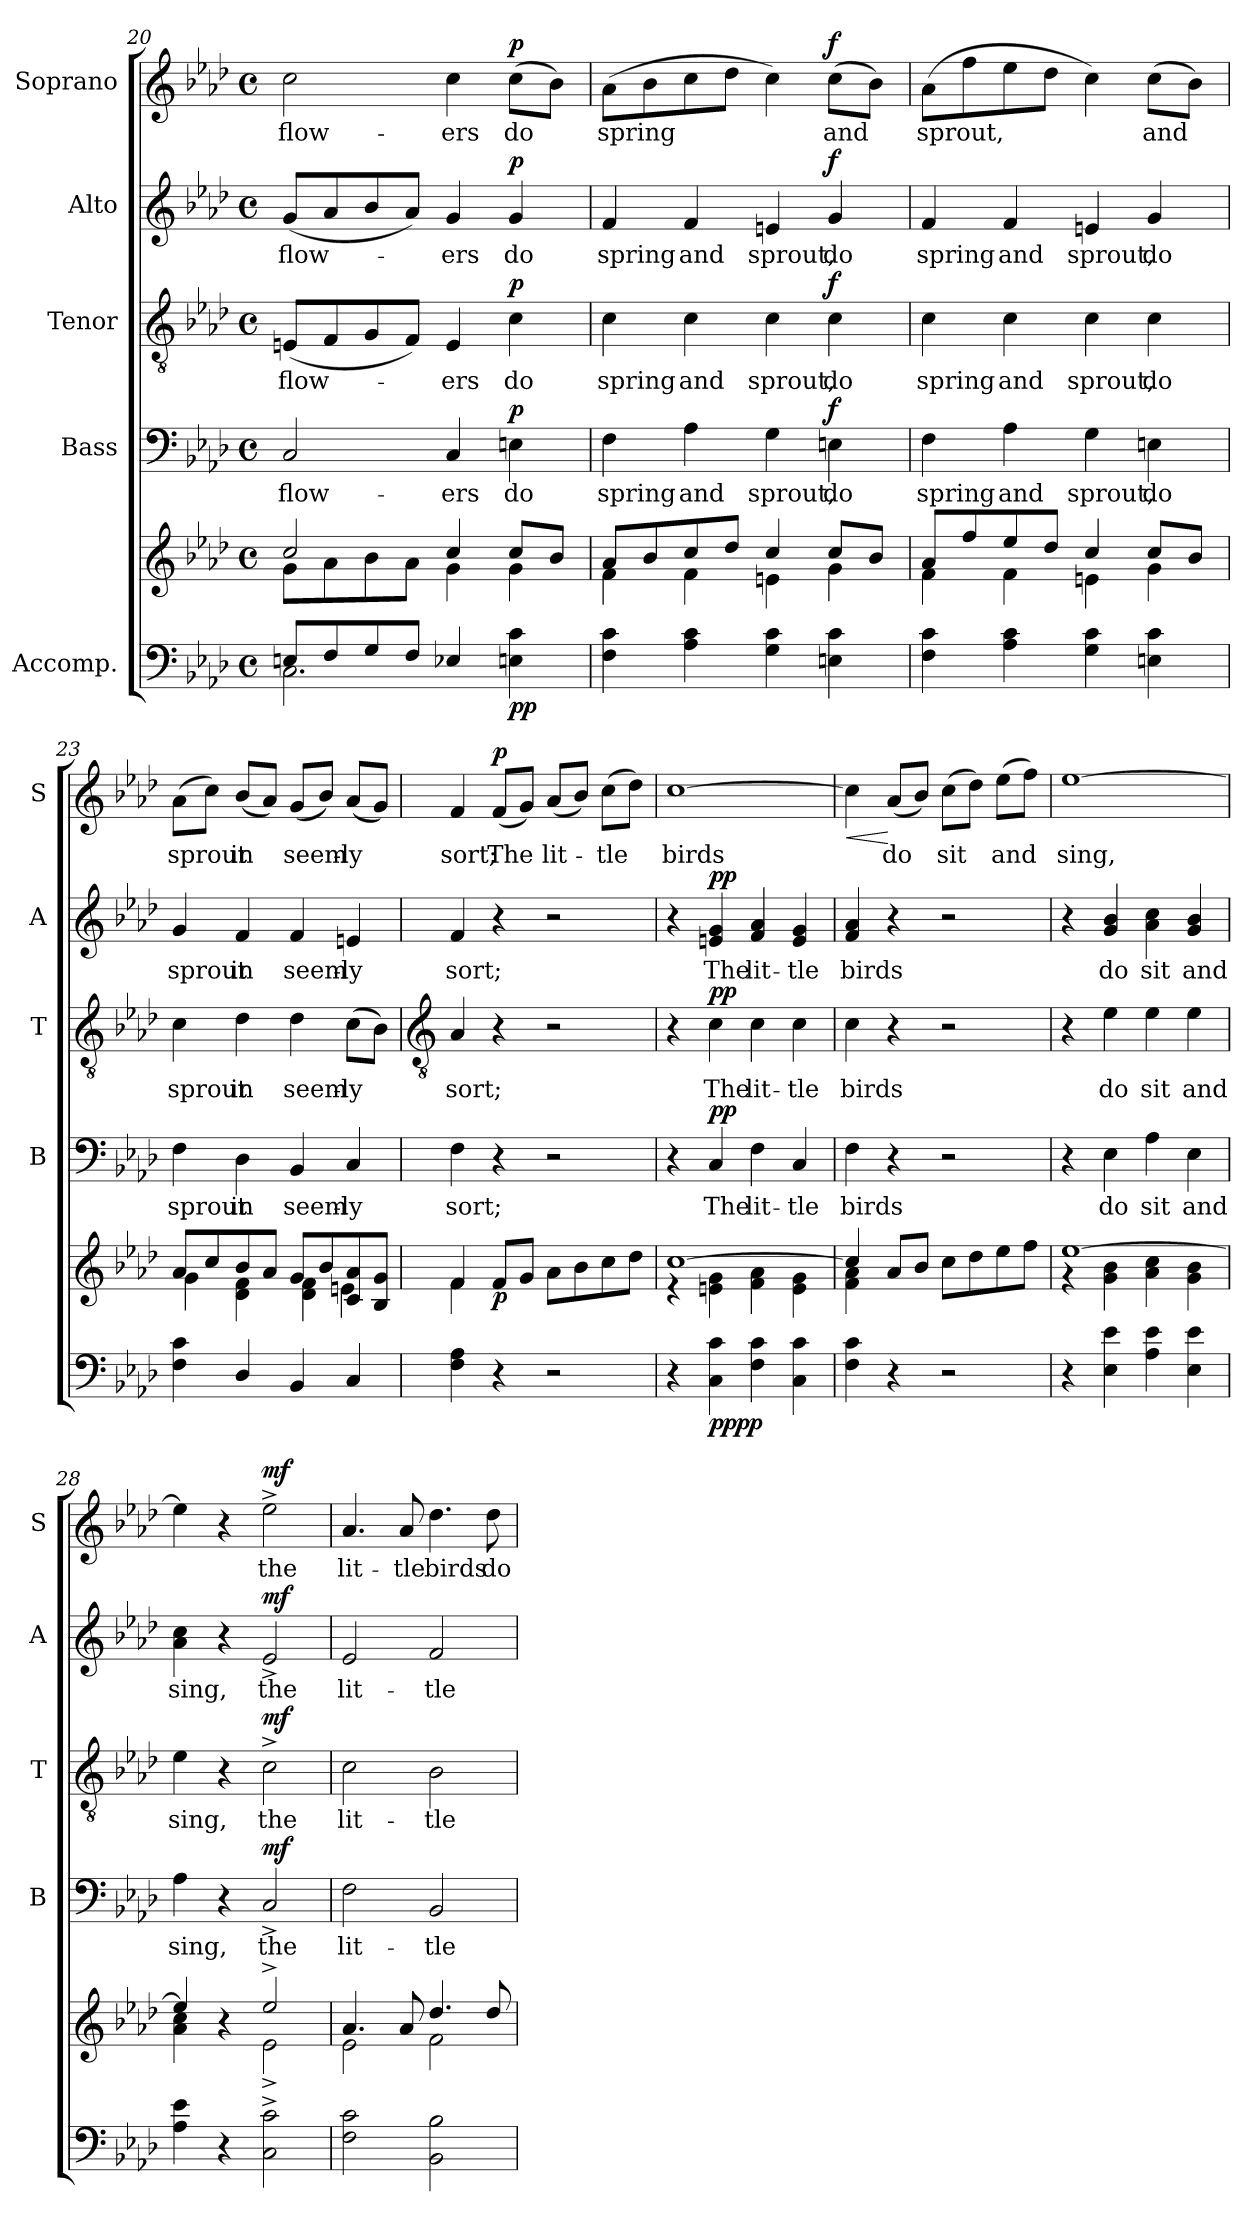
**kern	**kern	**dynam	**kern	**text	**dynam	**kern	**text	**dynam	**kern	**text	**dynam	**kern	**text	**dynam
*part5	*part5	*part5	*part4	*part4	*part4	*part3	*part3	*part3	*part2	*part2	*part2	*part1	*part1	*part1
*staff6	*staff5	*staff5/6	*staff4	*staff4	*staff4	*staff3	*staff3	*staff3	*staff2	*staff2	*staff2	*staff1	*staff1	*staff1
*I"Accomp.	*	*	*I"Bass	*	*	*I"Tenor	*	*	*I"Alto	*	*	*I"Soprano	*	*
*	*	*	*I'B	*	*	*I'T	*	*	*I'A	*	*	*I'S	*	*
!!LO:LB:g=z
*clefF4	*clefG2	*	*clefF4	*	*	*clefGv2	*	*	*clefG2	*	*	*clefG2	*	*
*k[b-e-a-d-]	*k[b-e-a-d-]	*	*k[b-e-a-d-]	*	*	*k[b-e-a-d-]	*	*	*k[b-e-a-d-]	*	*	*k[b-e-a-d-]	*	*
*A-:	*A-:	*	*A-:	*	*	*A-:	*	*	*A-:	*	*	*A-:	*	*
*M4/4	*M4/4	*	*M4/4	*	*	*M4/4	*	*	*M4/4	*	*	*M4/4	*	*
*met(c)	*met(c)	*	*met(c)	*	*	*met(c)	*	*	*met(c)	*	*	*met(c)	*	*
=20	=20	=20	=20	=20	=20	=20	=20	=20	=20	=20	=20	=20	=20	=20
*^	*^	*	*	*	*	*	*	*	*	*	*	*	*	*
!	!	!	!	!	!	!LO:LY:b	!	!	!LO:LY:b	!	!	!LO:LY:b	!	!	!LO:LY:b	!
8En/L	2.C\	2cc/	8g\L	.	2C	flow-	.	(<8EnL	flow-	.	(<8gL	flow-	.	2cc	flow-	.
8F/	.	.	8a-\	.	.	.	.	8F	.	.	8a-	.	.	.	.	.
8G/	.	.	8b-\	.	.	.	.	8G	.	.	8b-	.	.	.	.	.
8F/J	.	.	8a-\J	.	.	.	.	8FJ)	.	.	8a-J)	.	.	.	.	.
!	!	!	!	!	!	!LO:LY:b	!	!	!LO:LY:b	!	!	!LO:LY:b	!	!	!LO:LY:b	!
4E-X/	.	4cc/	4g\	.	4C	-ers	.	4E	ers	.	4g	ers	.	4cc	-ers	.
!	!	!	!	!LO:DY:b=2	!	!LO:LY:b	!	!	!LO:LY:b	!	!	!LO:LY:b	!	!	!LO:LY:b	!
!	!	!	!	!LO:DY:n=1:b	!	!	!LO:DY:b	!	!	!LO:DY:b	!	!	!LO:DY:b	!	!	!LO:DY:b
4ryy	4En 4c	8cc/L	4g\	p p	4En	do	p	4c	do	p	4g	do	p	(>8ccL	do	p
.	.	8b-/J	.	.	.	.	.	.	.	.	.	.	.	8b-J)	.	.
=21	=21	=21	=21	=21	=21	=21	=21	=21	=21	=21	=21	=21	=21	=21	=21	=21
!	!	!	!	!	!	!LO:LY:b	!	!	!LO:LY:b	!	!	!LO:LY:b	!	!	!LO:LY:b	!
1ryy	4F 4c	8a-/L	4f\	.	4F	spring	.	4c	spring	.	4f	spring	.	(>8a-L	spring	.
.	.	8b-/	.	.	.	.	.	.	.	.	.	.	.	8b-	.	.
!	!	!	!	!	!	!LO:LY:b	!	!	!LO:LY:b	!	!	!LO:LY:b	!	!	!	!
.	4A- 4c	8cc/	4f\	.	4A-	and	.	4c	and	.	4f	and	.	8cc	.	.
.	.	8dd-/J	.	.	.	.	.	.	.	.	.	.	.	8dd-J	.	.
!	!	!	!	!	!	!LO:LY:b	!	!	!LO:LY:b	!	!	!LO:LY:b	!	!	!	!
.	4G 4c	4cc/	4en\	.	4G	sprout,	.	4c	sprout,	.	4en	sprout,	.	4cc)	.	.
!	!	!	!	!	!	!LO:LY:b	!LO:DY:b	!	!LO:LY:b	!LO:DY:b	!	!LO:LY:b	!LO:DY:b	!	!LO:LY:b	!LO:DY:b
.	4En 4c	8cc/L	4g\	.	4En	do	f	4c	do	f	4g	do	f	(>8ccL	and	f
.	.	8b-/J	.	.	.	.	.	.	.	.	.	.	.	8b-J)	.	.
=22	=22	=22	=22	=22	=22	=22	=22	=22	=22	=22	=22	=22	=22	=22	=22	=22
!	!	!	!	!	!	!LO:LY:b	!	!	!LO:LY:b	!	!	!LO:LY:b	!	!	!LO:LY:b	!
1ryy	4F 4c	8a-/L	4f\	.	4F	spring	.	4c	spring	.	4f	spring	.	(>8a-L	sprout,	.
.	.	8ff/	.	.	.	.	.	.	.	.	.	.	.	8ff	.	.
!	!	!	!	!	!	!LO:LY:b	!	!	!LO:LY:b	!	!	!LO:LY:b	!	!	!	!
.	4A- 4c	8ee-/	4f\	.	4A-	and	.	4c	and	.	4f	and	.	8ee-	.	.
.	.	8dd-/J	.	.	.	.	.	.	.	.	.	.	.	8dd-J	.	.
!	!	!	!	!	!	!LO:LY:b	!	!	!LO:LY:b	!	!	!LO:LY:b	!	!	!	!
.	4G 4c	4cc/	4en\	.	4G	sprout,	.	4c	sprout,	.	4en	sprout,	.	4cc)	.	.
!	!	!	!	!	!	!LO:LY:b	!	!	!LO:LY:b	!	!	!LO:LY:b	!	!	!LO:LY:b	!
.	4En 4c	8cc/L	4g\	.	4En	do	.	4c	do	.	4g	do	.	(>8ccL	and	.
.	.	8b-/J	.	.	.	.	.	.	.	.	.	.	.	8b-J)	.	.
*v	*v	*	*	*	*	*	*	*	*	*	*	*	*	*	*	*
=23	=23	=23	=23	=23	=23	=23	=23	=23	=23	=23	=23	=23	=23	=23	=23
!	!	!	!	!	!LO:LY:b	!	!	!LO:LY:b	!	!	!LO:LY:b	!	!	!LO:LY:b	!
4F 4c	8a-/L	4g\	.	4F	sprout	.	4c	sprout	.	4g	sprout	.	(>8a-L	sprout	.
.	8cc/	.	.	.	.	.	.	.	.	.	.	.	8ccJ)	.	.
!	!	!	!	!	!LO:LY:b	!	!	!LO:LY:b	!	!	!LO:LY:b	!	!	!LO:LY:b	!
4D-/	8b-/	4d-\ 4f\	.	4D-	in	.	4d-	in	.	4f	in	.	(<8b-L	in	.
.	8a-/J	.	.	.	.	.	.	.	.	.	.	.	8a-J)	.	.
!	!	!	!	!	!LO:LY:b	!	!	!LO:LY:b	!	!	!LO:LY:b	!	!	!LO:LY:b	!
4BB-	8g/L	4d-\ 4f\	.	4BB-	seem-	.	4d-	seem-	.	4f	seem-	.	(<8gL	seem-	.
.	8b-/	.	.	.	.	.	.	.	.	.	.	.	8b-J)	.	.
!	!	!	!	!	!LO:LY:b	!	!	!LO:LY:b	!	!	!LO:LY:b	!	!	!LO:LY:b	!
4C	8c/ 8a-/	4en\	.	4C	-ly	.	(>8cL	-ly	.	4en	-ly	.	(<8a-L	ly	.
.	8B-/ 8g/J	.	.	.	.	.	8B-J)	.	.	.	.	.	8gJ)	.	.
!!LO:LB:g=z
=24	=24	=24	=24	=24	=24	=24	=24	=24	=24	=24	=24	=24	=24	=24	=24
*	*	*	*	*	*	*	*clefGv2	*	*	*	*	*	*	*	*
!	!	!	!	!	!LO:LY:b	!	!	!LO:LY:b	!	!	!LO:LY:b	!	!	!LO:LY:b	!
4F 4A-	4f/	4f\	.	4F	sort;	.	4A-	sort;	.	4f	sort;	.	4f	sort;	.
!	!	!	!LO:DY:b	!	!	!	!	!	!	!	!	!	!	!LO:LY:b	!LO:DY:b
4r	8f/L	4ryy	p	4r	.	.	4r	.	.	4r	.	.	(<8fL	The	p
.	8g/J	.	.	.	.	.	.	.	.	.	.	.	8gJ)	.	.
!	!	!	!	!	!	!	!	!	!	!	!	!	!	!LO:LY:b	!
2r	8a-\L	2ryy	.	2r	.	.	2r	.	.	2r	.	.	(<8a-L	lit-	.
.	8b-\	.	.	.	.	.	.	.	.	.	.	.	8b-J)	.	.
!	!	!	!	!	!	!	!	!	!	!	!	!	!	!LO:LY:b	!
.	8cc\	.	.	.	.	.	.	.	.	.	.	.	(>8ccL	tle	.
.	8dd-\J	.	.	.	.	.	.	.	.	.	.	.	8dd-J)	.	.
=25	=25	=25	=25	=25	=25	=25	=25	=25	=25	=25	=25	=25	=25	=25	=25
!	!	!	!	!	!	!	!	!	!	!	!	!	!	!LO:LY:b	!
4r	[1cc/	4r	.	4r	.	.	4r	.	.	4r	.	.	[1cc	birds	.
!	!	!	!LO:DY:b=2	!	!LO:LY:b	!	!	!LO:LY:b	!	!	!LO:LY:b	!	!	!	!
!	!	!	!LO:DY:n=1:b	!	!	!LO:DY:b	!	!	!LO:DY:b	!	!	!LO:DY:b	!	!	!
4C 4c	.	4en\ 4g\	pp pp	4C	The	pp	4c	The	pp	4en 4g	The	pp	.	.	.
!	!	!	!	!	!LO:LY:b	!	!	!LO:LY:b	!	!	!LO:LY:b	!	!	!	!
4F 4c	.	4f\ 4a-\	.	4F	lit-	.	4c	lit-	.	4f 4a-	lit-	.	.	.	.
!	!	!	!	!	!LO:LY:b	!	!	!LO:LY:b	!	!	!LO:LY:b	!	!	!	!
4C 4c	.	4e\ 4g\	.	4C	-tle	.	4c	-tle	.	4e 4g	-tle	.	.	.	.
=26	=26	=26	=26	=26	=26	=26	=26	=26	=26	=26	=26	=26	=26	=26	=26
!	!	!	!	!	!LO:LY:b	!	!	!LO:LY:b	!	!	!LO:LY:b	!	!	!	!LO:HP:b
4F 4c	4cc/]	4f\ 4a-\	.	4F	birds	.	4c	birds	.	4f 4a-	birds	.	4cc]	.	<
!	!	!	!	!	!	!	!	!	!	!	!	!	!	!LO:LY:b	!
4r	8a-/L	4ryy	.	4r	.	.	4r	.	.	4r	.	.	(<8a-L	do	[
.	8b-/J	.	.	.	.	.	.	.	.	.	.	.	8b-J)	.	.
!	!	!	!	!	!	!	!	!	!	!	!	!	!	!LO:LY:b	!
2r	8cc\L	2ryy	.	2r	.	.	2r	.	.	2r	.	.	(>8ccL	sit	.
.	8dd-\	.	.	.	.	.	.	.	.	.	.	.	8dd-J)	.	.
!	!	!	!	!	!	!	!	!	!	!	!	!	!	!LO:LY:b	!
.	8ee-\	.	.	.	.	.	.	.	.	.	.	.	(>8ee-L	and	.
.	8ff\J	.	.	.	.	.	.	.	.	.	.	.	8ffJ)	.	.
=27	=27	=27	=27	=27	=27	=27	=27	=27	=27	=27	=27	=27	=27	=27	=27
!	!	!	!	!	!	!	!	!	!	!	!	!	!	!LO:LY:b	!
4r	[1ee-/	4r	.	4r	.	.	4r	.	.	4r	.	.	[1ee-	sing,	.
!	!	!	!	!	!LO:LY:b	!	!	!LO:LY:b	!	!	!LO:LY:b	!	!	!	!
4E- 4e-	.	4g\ 4b-\	.	4E-	do	.	4e-	do	.	4g 4b-	do	.	.	.	.
!	!	!	!	!	!LO:LY:b	!	!	!LO:LY:b	!	!	!LO:LY:b	!	!	!	!
4A- 4e-	.	4a-\ 4cc\	.	4A-	sit	.	4e-	sit	.	4a- 4cc	sit	.	.	.	.
!	!	!	!	!	!LO:LY:b	!	!	!LO:LY:b	!	!	!LO:LY:b	!	!	!	!
4E- 4e-	.	4g\ 4b-\	.	4E-	and	.	4e-	and	.	4g 4b-	and	.	.	.	.
=28	=28	=28	=28	=28	=28	=28	=28	=28	=28	=28	=28	=28	=28	=28	=28
!	!	!	!	!	!LO:LY:b	!	!	!LO:LY:b	!	!	!LO:LY:b	!	!	!	!
4A- 4e-	4ee-/]	4a-\ 4cc\	.	4A-	sing,	.	4e-	sing,	.	4a- 4cc	sing,	.	4ee-]	.	.
4r	4r	4ryy	.	4r	.	.	4r	.	.	4r	.	.	4r	.	.
!	!	!	!LO:DY:b=2	!	!LO:LY:b	!	!	!LO:LY:b	!	!	!LO:LY:b	!	!	!LO:LY:b	!
!	!	!	!LO:DY:n=1:b	!	!	!	!	!	!	!	!	!	!	!	!
!	!	!	!LO:DY:n=2:b	!	!	!LO:DY:b	!	!	!LO:DY:b	!	!	!LO:DY:b	!	!	!LO:DY:b
2C^ 2c^	2ee-^/	2e-^\	mf mf mf	2C^	the	mf	2c^	the	mf	2e-^	the	mf	2ee-^	the	mf
=29	=29	=29	=29	=29	=29	=29	=29	=29	=29	=29	=29	=29	=29	=29	=29
!	!	!	!	!	!LO:LY:b	!	!	!LO:LY:b	!	!	!LO:LY:b	!	!	!LO:LY:b	!
2F 2c	4.a-/	2e-\	.	2F	lit-	.	2c	lit-	.	2e-	lit-	.	4.a-	lit-	.
!	!	!	!	!	!	!	!	!	!	!	!	!	!	!LO:LY:b	!
.	8a-/	.	.	.	.	.	.	.	.	.	.	.	8a-	-tle	.
!	!	!	!	!	!LO:LY:b	!	!	!LO:LY:b	!	!	!LO:LY:b	!	!	!LO:LY:b	!
2BB- 2B-	4.dd-/	2f\	.	2BB-	-tle	.	2B-	-tle	.	2f	-tle	.	4.dd-	birds	.
!	!	!	!	!	!	!	!	!	!	!	!	!	!	!LO:LY:b	!
.	8dd-/	.	.	.	.	.	.	.	.	.	.	.	8dd-	do	.
*	*v	*v	*	*	*	*	*	*	*	*	*	*	*	*	*
=	=	=	=	=	=	=	=	=	=	=	=	=	=	=
*-	*-	*-	*-	*-	*-	*-	*-	*-	*-	*-	*-	*-	*-	*-
